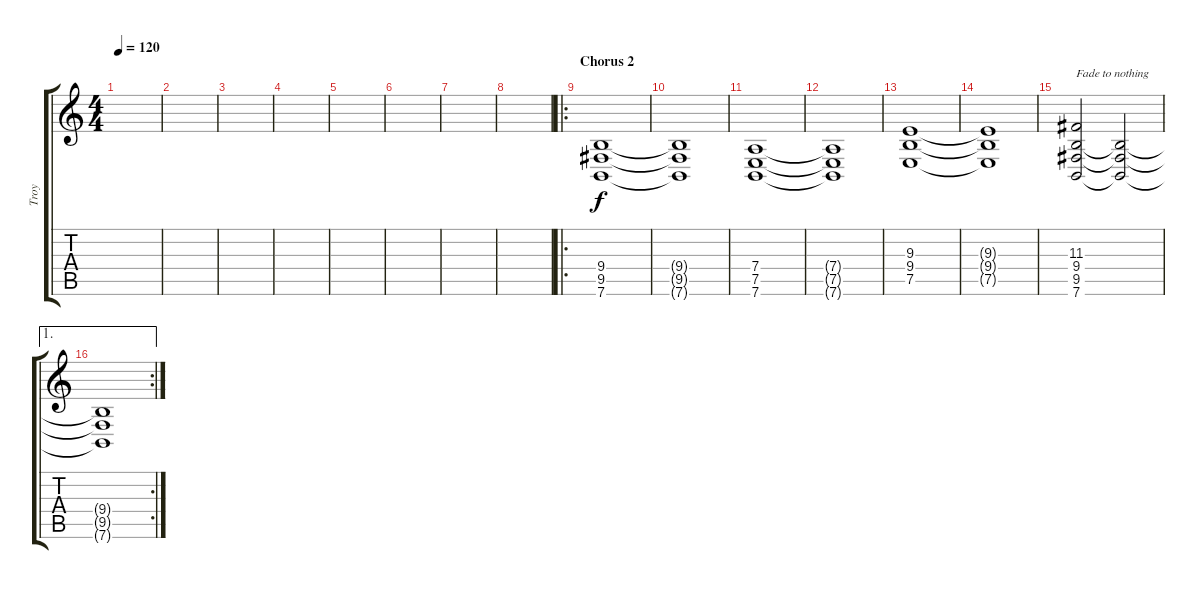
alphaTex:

\track ("Troy" "Troy") {instrument synthstrings2}
\staff {score tabs}
\tuning (E4 B3 G3 D3 A2 E2) {hide}
\ts (4 4)
\tempo 120
\clef g2
\ks c
|
|
|
|
|
|
|
|
\ro
\section ("" "Chorus 2")
(9.4 9.5 7.6).1{volume 12} |
(9.4{t} 9.5{t} 7.6{t}).1 |
(7.4 7.5 7.6).1 |
(7.4{t} 7.5{t} 7.6{t}).1 |
(9.3 9.4 7.5).1 |
(9.3{t} 9.4{t} 7.5{t}).1 |
(11.3 9.4 9.5 7.6).2{txt "Fade to nothing"} (9.4{t} 9.5{t} 7.6{t}).2 |
\ae 1
\rc 2
(9.4{t} 9.5{t} 7.6{t}).1
